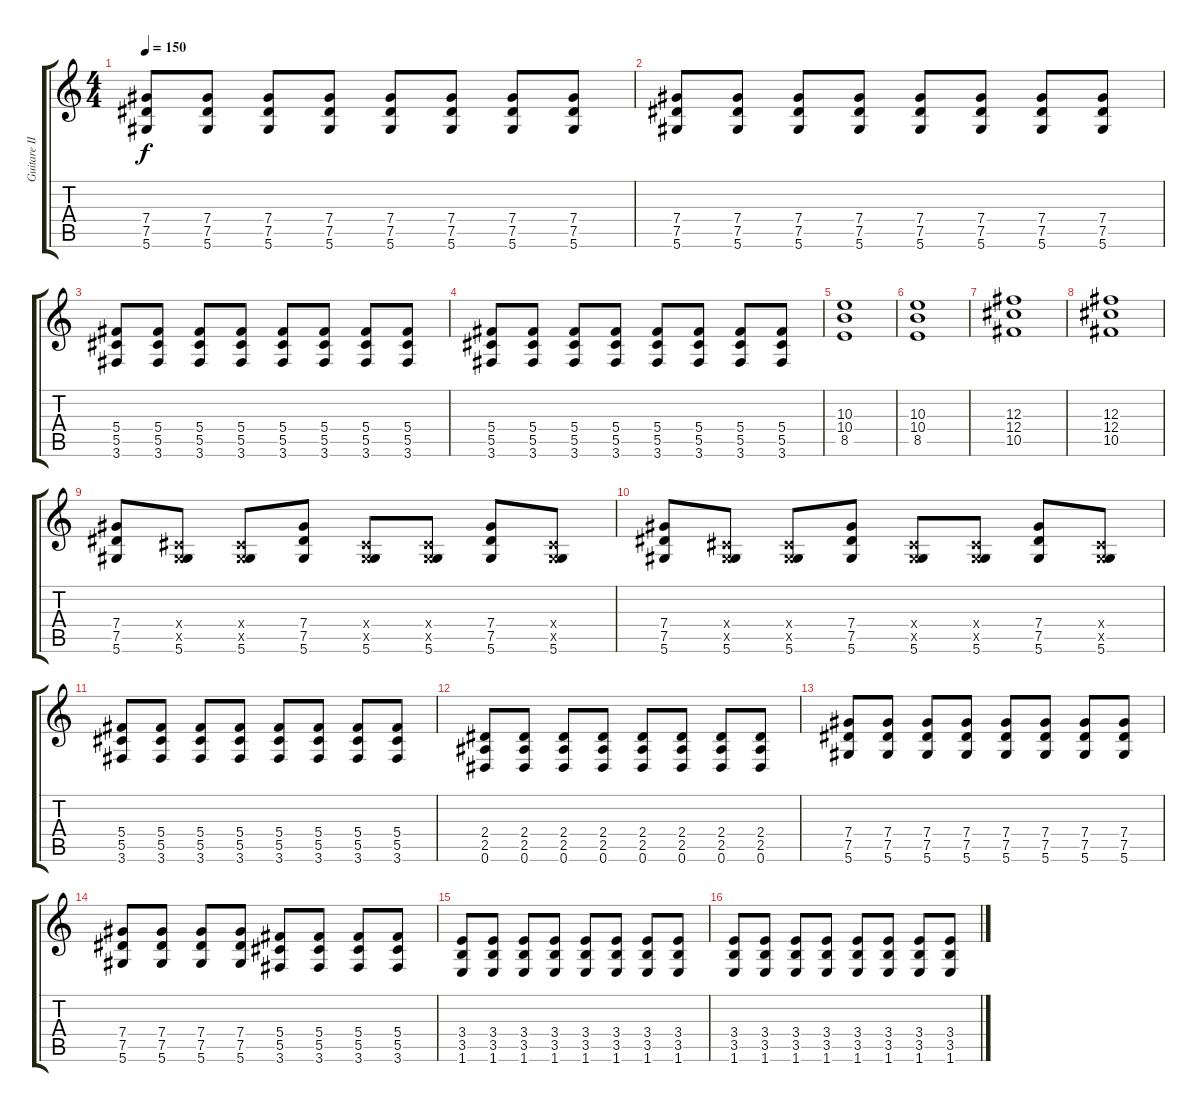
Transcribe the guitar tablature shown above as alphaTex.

\track ("Guitare II" "Guitare II") {instrument distortionguitar}
\staff {score tabs}
\tuning (Eb4 Bb3 Gb3 Db3 Ab2 Eb2) {hide}
\ts (4 4)
\tempo 150
\clef g2
\ks c
(7.4 7.5 5.6).8{dy f} (7.4 7.5 5.6).8 (7.4 7.5 5.6).8 (7.4 7.5 5.6).8 (7.4 7.5 5.6).8 (7.4 7.5 5.6).8 (7.4 7.5 5.6).8 (7.4 7.5 5.6).8 |
(7.4 7.5 5.6).8 (7.4 7.5 5.6).8 (7.4 7.5 5.6).8 (7.4 7.5 5.6).8 (7.4 7.5 5.6).8 (7.4 7.5 5.6).8 (7.4 7.5 5.6).8 (7.4 7.5 5.6).8 |
(5.4 5.5 3.6).8 (5.4 5.5 3.6).8 (5.4 5.5 3.6).8 (5.4 5.5 3.6).8 (5.4 5.5 3.6).8 (5.4 5.5 3.6).8 (5.4 5.5 3.6).8 (5.4 5.5 3.6).8 |
(5.4 5.5 3.6).8 (5.4 5.5 3.6).8 (5.4 5.5 3.6).8 (5.4 5.5 3.6).8 (5.4 5.5 3.6).8 (5.4 5.5 3.6).8 (5.4 5.5 3.6).8 (5.4 5.5 3.6).8 |
(10.3 10.4 8.5).1 |
(10.3 10.4 8.5).1 |
(12.3 12.4 10.5).1 |
(12.3 12.4 10.5).1 |
(7.4 7.5 5.6).8 (0.4{x} 0.5{x} 5.6).8 (0.4{x} 0.5{x} 5.6).8 (7.4 7.5 5.6).8 (0.4{x} 0.5{x} 5.6).8 (0.4{x} 0.5{x} 5.6).8 (7.4 7.5 5.6).8 (0.4{x} 0.5{x} 5.6).8 |
(7.4 7.5 5.6).8 (0.4{x} 0.5{x} 5.6).8 (0.4{x} 0.5{x} 5.6).8 (7.4 7.5 5.6).8 (0.4{x} 0.5{x} 5.6).8 (0.4{x} 0.5{x} 5.6).8 (7.4 7.5 5.6).8 (0.4{x} 0.5{x} 5.6).8 |
(5.4 5.5 3.6).8 (5.4 5.5 3.6).8 (5.4 5.5 3.6).8 (5.4 5.5 3.6).8 (5.4 5.5 3.6).8 (5.4 5.5 3.6).8 (5.4 5.5 3.6).8 (5.4 5.5 3.6).8 |
(2.4 2.5 0.6).8 (2.4 2.5 0.6).8 (2.4 2.5 0.6).8 (2.4 2.5 0.6).8 (2.4 2.5 0.6).8 (2.4 2.5 0.6).8 (2.4 2.5 0.6).8 (2.4 2.5 0.6).8 |
(7.4 7.5 5.6).8 (7.4 7.5 5.6).8 (7.4 7.5 5.6).8 (7.4 7.5 5.6).8 (7.4 7.5 5.6).8 (7.4 7.5 5.6).8 (7.4 7.5 5.6).8 (7.4 7.5 5.6).8 |
(7.4 7.5 5.6).8 (7.4 7.5 5.6).8 (7.4 7.5 5.6).8 (7.4 7.5 5.6).8 (5.4 5.5 3.6).8 (5.4 5.5 3.6).8 (5.4 5.5 3.6).8 (5.4 5.5 3.6).8 |
(3.4 3.5 1.6).8 (3.4 3.5 1.6).8 (3.4 3.5 1.6).8 (3.4 3.5 1.6).8 (3.4 3.5 1.6).8 (3.4 3.5 1.6).8 (3.4 3.5 1.6).8 (3.4 3.5 1.6).8 |
(3.4 3.5 1.6).8 (3.4 3.5 1.6).8 (3.4 3.5 1.6).8 (3.4 3.5 1.6).8 (3.4 3.5 1.6).8 (3.4 3.5 1.6).8 (3.4 3.5 1.6).8 (3.4 3.5 1.6).8
